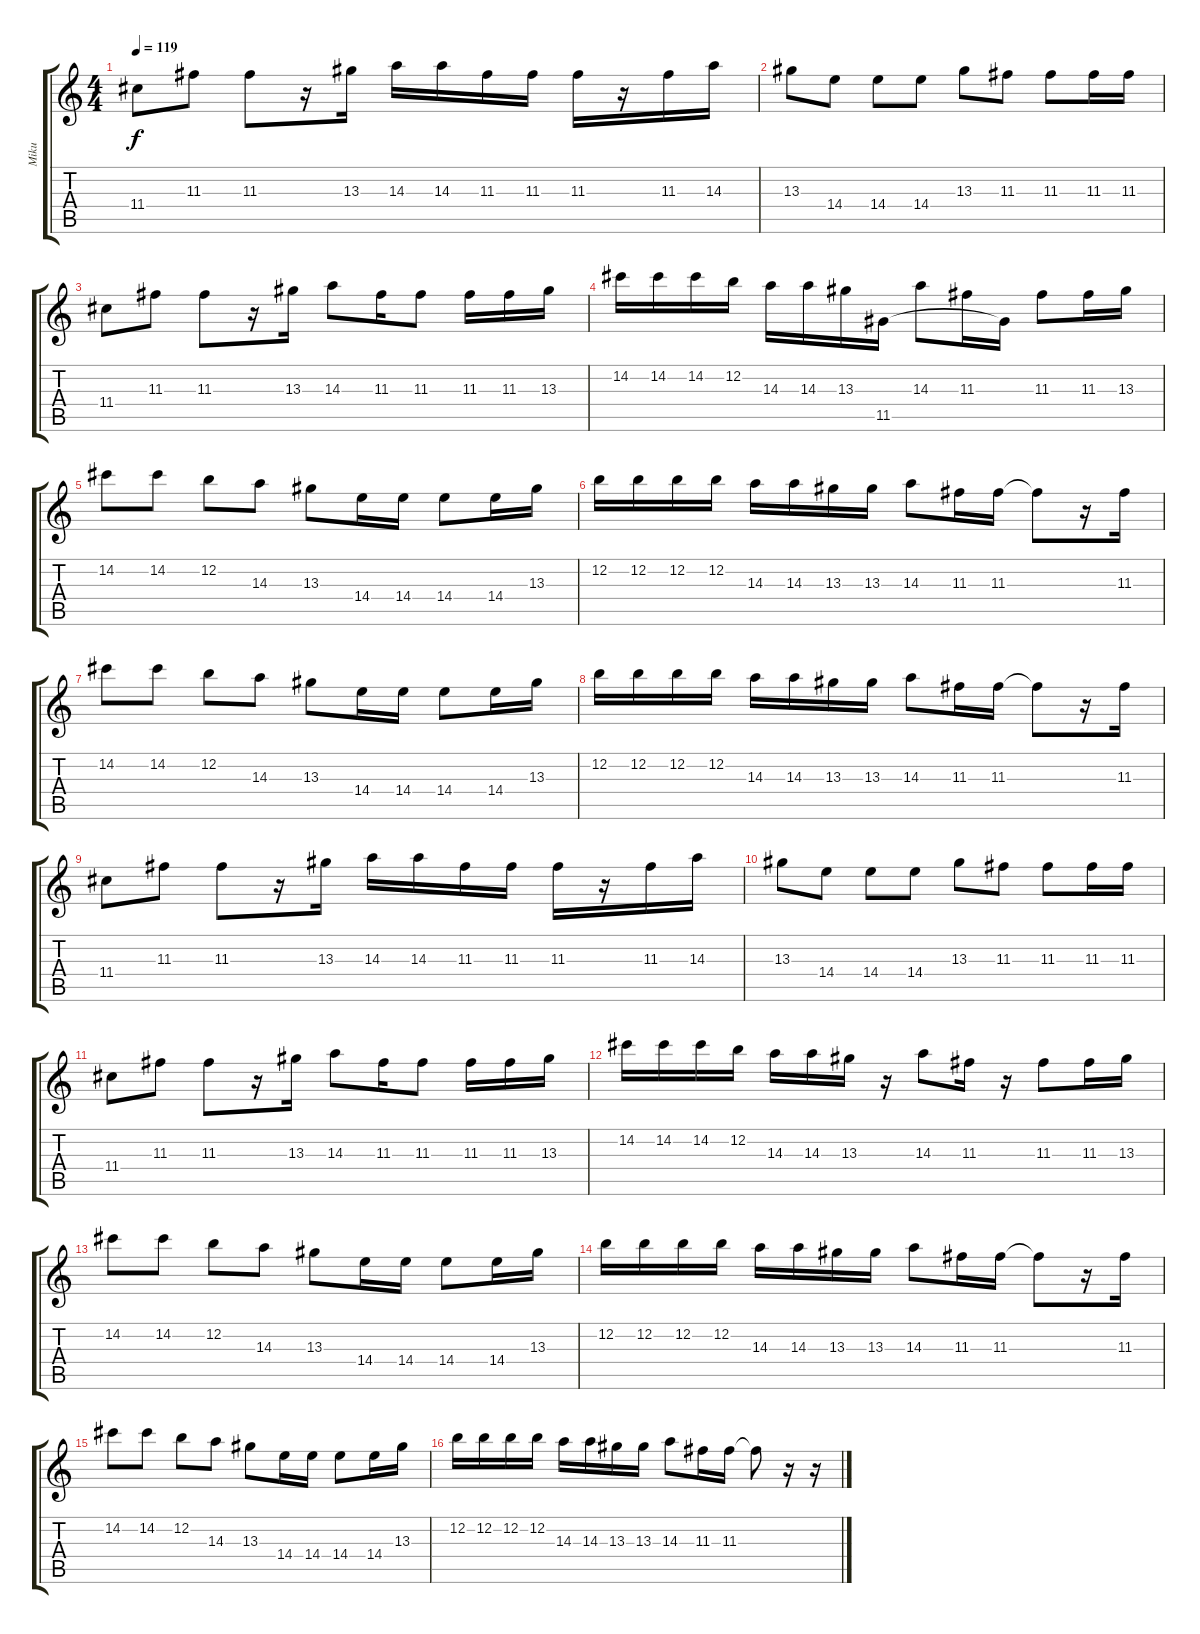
\track ("Miku" "Miku") {instrument acousticguitarnylon}
\staff {score tabs}
\tuning (E4 B3 G3 D3 A2 E2) {hide}
\ts (4 4)
\tempo 119
\clef g2
\ks c
11.4.8{dy f} 11.3.8 11.3.8 r.16 13.3.16 14.3.16 14.3.16 11.3.16 11.3.16 11.3.16 r.16 11.3.16 14.3.16 |
13.3.8 14.4.8 14.4.8 14.4.8 13.3.8 11.3.8 11.3.8 11.3.16 11.3.16 |
11.4.8 11.3.8 11.3.8 r.16 13.3.16 14.3.8 11.3.16 11.3.8 11.3.16 11.3.16 13.3.16 |
14.2.16 14.2.16 14.2.16 12.2.16 14.3.16 14.3.16 13.3.16 11.5.16 14.3.8 11.3.16 11.5{t}.16 11.3.8 11.3.16 13.3.16 |
14.2.8 14.2.8 12.2.8 14.3.8 13.3.8 14.4.16 14.4.16 14.4.8 14.4.16 13.3.16 |
12.2.16 12.2.16 12.2.16 12.2.16 14.3.16 14.3.16 13.3.16 13.3.16 14.3.8 11.3.16 11.3.16 11.3{t}.8 r.16 11.3.16 |
14.2.8 14.2.8 12.2.8 14.3.8 13.3.8 14.4.16 14.4.16 14.4.8 14.4.16 13.3.16 |
12.2.16 12.2.16 12.2.16 12.2.16 14.3.16 14.3.16 13.3.16 13.3.16 14.3.8 11.3.16 11.3.16 11.3{t}.8 r.16 11.3.16 |
11.4.8 11.3.8 11.3.8 r.16 13.3.16 14.3.16 14.3.16 11.3.16 11.3.16 11.3.16 r.16 11.3.16 14.3.16 |
13.3.8 14.4.8 14.4.8 14.4.8 13.3.8 11.3.8 11.3.8 11.3.16 11.3.16 |
11.4.8 11.3.8 11.3.8 r.16 13.3.16 14.3.8 11.3.16 11.3.8 11.3.16 11.3.16 13.3.16 |
14.2.16 14.2.16 14.2.16 12.2.16 14.3.16 14.3.16 13.3.16 r.16 14.3.8 11.3.16 r.16 11.3.8 11.3.16 13.3.16 |
14.2.8 14.2.8 12.2.8 14.3.8 13.3.8 14.4.16 14.4.16 14.4.8 14.4.16 13.3.16 |
12.2.16 12.2.16 12.2.16 12.2.16 14.3.16 14.3.16 13.3.16 13.3.16 14.3.8 11.3.16 11.3.16 11.3{t}.8 r.16 11.3.16 |
14.2.8 14.2.8 12.2.8 14.3.8 13.3.8 14.4.16 14.4.16 14.4.8 14.4.16 13.3.16 |
12.2.16 12.2.16 12.2.16 12.2.16 14.3.16 14.3.16 13.3.16 13.3.16 14.3.8 11.3.16 11.3.16 11.3{t}.8 r.16 r.16
